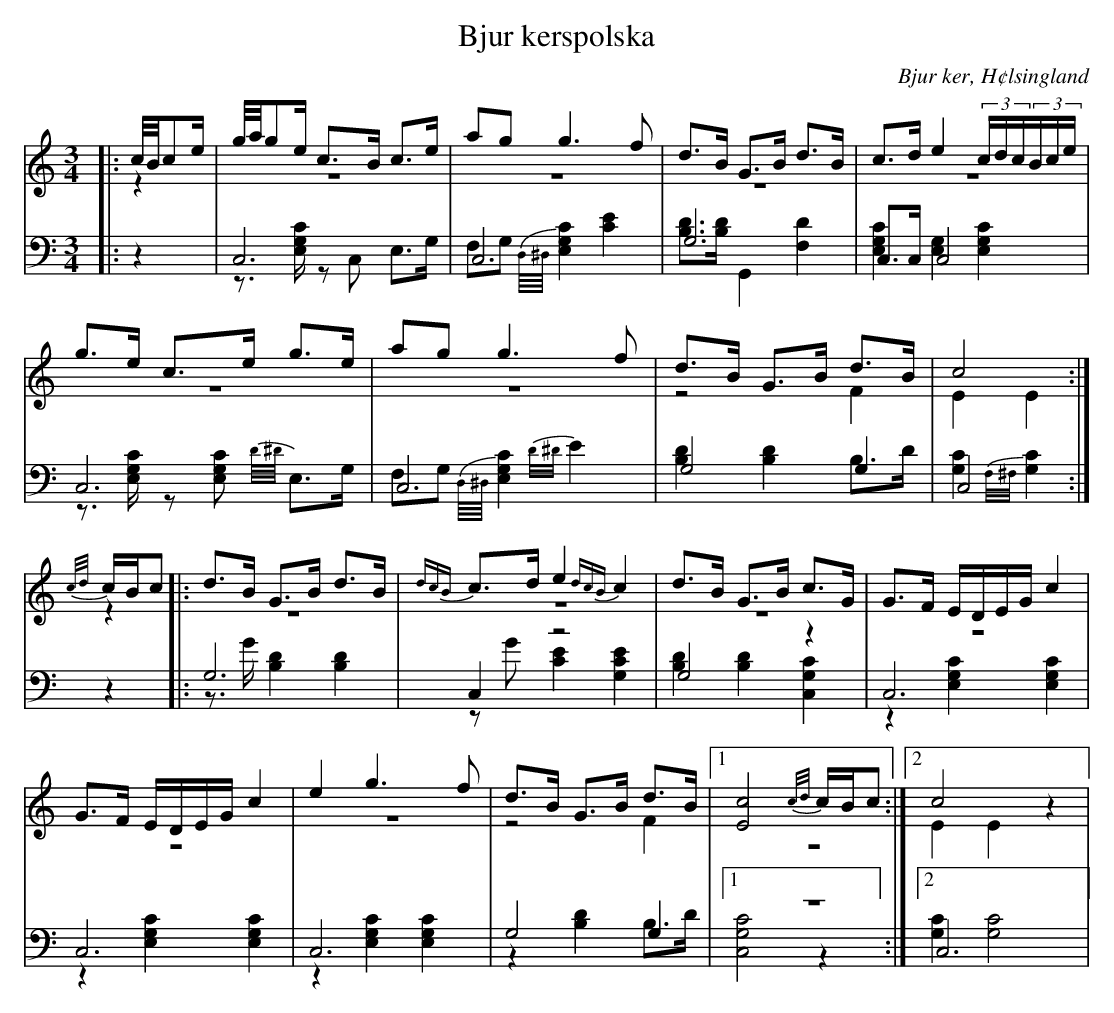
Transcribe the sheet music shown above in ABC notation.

X:1
T: Bjur kerspolska
O: Bjur ker, H¢lsingland
M: 3/4
L: 1/8
K: C
V:1
V:2 merge
V:3
V:4 merge
V:1
|:c//B//ce/|g//a//ge/ c>B c>e|ag g3 f|d>B G>B d>B|c>d e2 (3c/d/c/(3B/c/e/|
g>e c>e g>e|ag g3 f|d>B G>B d>B|c4:|
{c/d/}c/B/c |:d>B G>B d>B|{dcB}c>d e2 {dcB}c2|d>B G>B c>G|G>F E/D/E/G/ c2|
G>F E/D/E/G/ c2|e2 g3 f|d>B G>B d>B|1 [E4c4] {c/d/}c/B/c:|2 c4 z2|
V:2
|:z2|z6|z6|z6|z6|
z6|z6|z4 F2|E2 E2:|
z2|:z6|z6|z6|z6|
 z6|z6|z4 F2|1 z6:|2 E2 E2 z2|
V:3 clef=bass
|:z2|C,6|C,6|G,6|C,>C, C,4|
C,6|C,6|G,4 G,2|C,4:|
z2|:G,6|C,2 z4|G,4 z2|C,6|
 C,6|C,6|G,4 G,2|1 z6:|2 C,6|
V:4 clef=bass
|:z2|z>[E,G,C] zC, E,>G,|F,G, {D,//^D,//}[E,2G,2C2] [E2C2]|[B,D]>[B,D] G,,2 [F,2D2]|[E,2G,2C2] [E,2G,2] [E,2G,2C2]|
z>[E,G,C] z[E,G,C] {D//^D//}E,>G,|F,G, {D,//^D,//}[E,2G,2C2] {D/^D/}E2|[B,2D2] [B,2D2] B,>D|[G,2C2] {F,/^F,/}[G,2C2]:|
z2|:z>G [B,2D2] [B,2D2]|zG [C2E2] [G,2C2E2]|[B,2D2][B,2D2] [C,2G,2C2]|z2 [E,2G,2C2] [E,2G,2C2]|
z2 [E,2G,2C2] [E,2G,2C2]|z2 [E,2G,2C2] [E,2G,2C2]|z2 [B,2D2] B,>D|1 [C,4G,4C4] z2:|2 [G,2C2] [G,4C4]|
